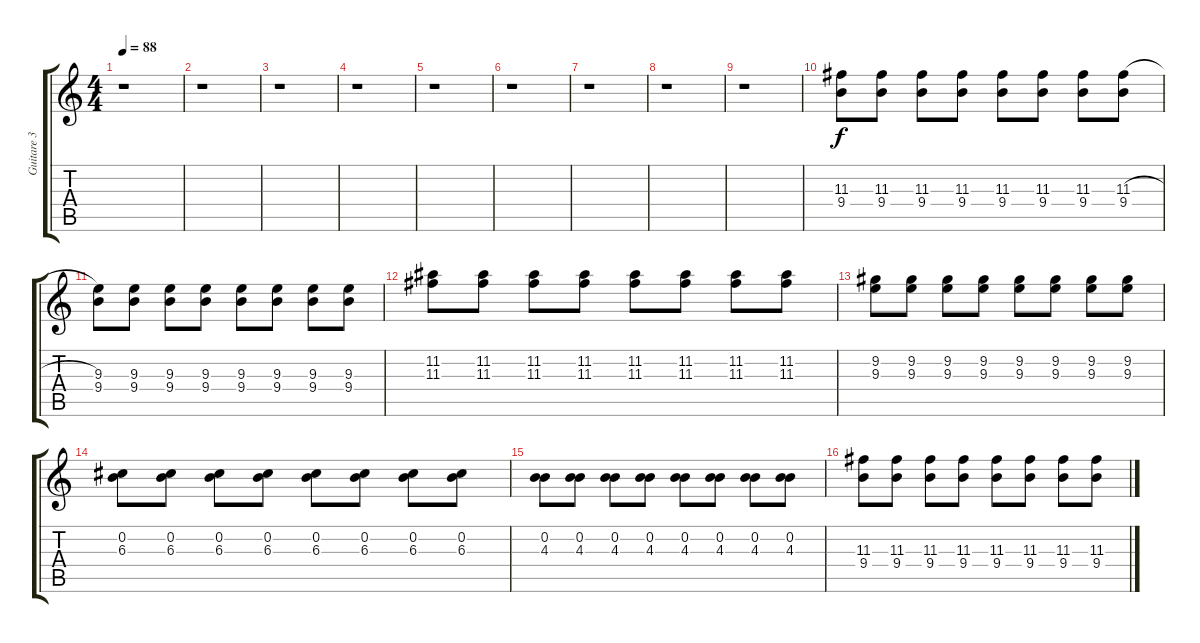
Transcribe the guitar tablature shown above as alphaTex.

\track ("Guitare 3" "Guitare 3") {instrument distortionguitar}
\staff {score tabs}
\tuning (E4 B3 G3 D3 A2 E2) {hide}
\ts (4 4)
\tempo 88
\clef g2
\ks c
r.1{dy f} |
r.1 |
r.1 |
r.1 |
r.1 |
r.1 |
r.1 |
r.1 |
r.1 |
(11.3 9.4).8 (11.3 9.4).8 (11.3 9.4).8 (11.3 9.4).8 (11.3 9.4).8 (11.3 9.4).8 (11.3 9.4).8 (11.3{h} 9.4).8 |
(9.3 9.4).8 (9.3 9.4).8 (9.3 9.4).8 (9.3 9.4).8 (9.3 9.4).8 (9.3 9.4).8 (9.3 9.4).8 (9.3 9.4).8 |
(11.2 11.3).8 (11.2 11.3).8 (11.2 11.3).8 (11.2 11.3).8 (11.2 11.3).8 (11.2 11.3).8 (11.2 11.3).8 (11.2 11.3).8 |
(9.2 9.3).8 (9.2 9.3).8 (9.2 9.3).8 (9.2 9.3).8 (9.2 9.3).8 (9.2 9.3).8 (9.2 9.3).8 (9.2 9.3).8 |
(0.2 6.3).8 (0.2 6.3).8 (0.2 6.3).8 (0.2 6.3).8 (0.2 6.3).8 (0.2 6.3).8 (0.2 6.3).8 (0.2 6.3).8 |
(0.2 4.3).8 (0.2 4.3).8 (0.2 4.3).8 (0.2 4.3).8 (0.2 4.3).8 (0.2 4.3).8 (0.2 4.3).8 (0.2 4.3).8 |
(11.3 9.4).8 (11.3 9.4).8 (11.3 9.4).8 (11.3 9.4).8 (11.3 9.4).8 (11.3 9.4).8 (11.3 9.4).8 (11.3{h} 9.4).8
